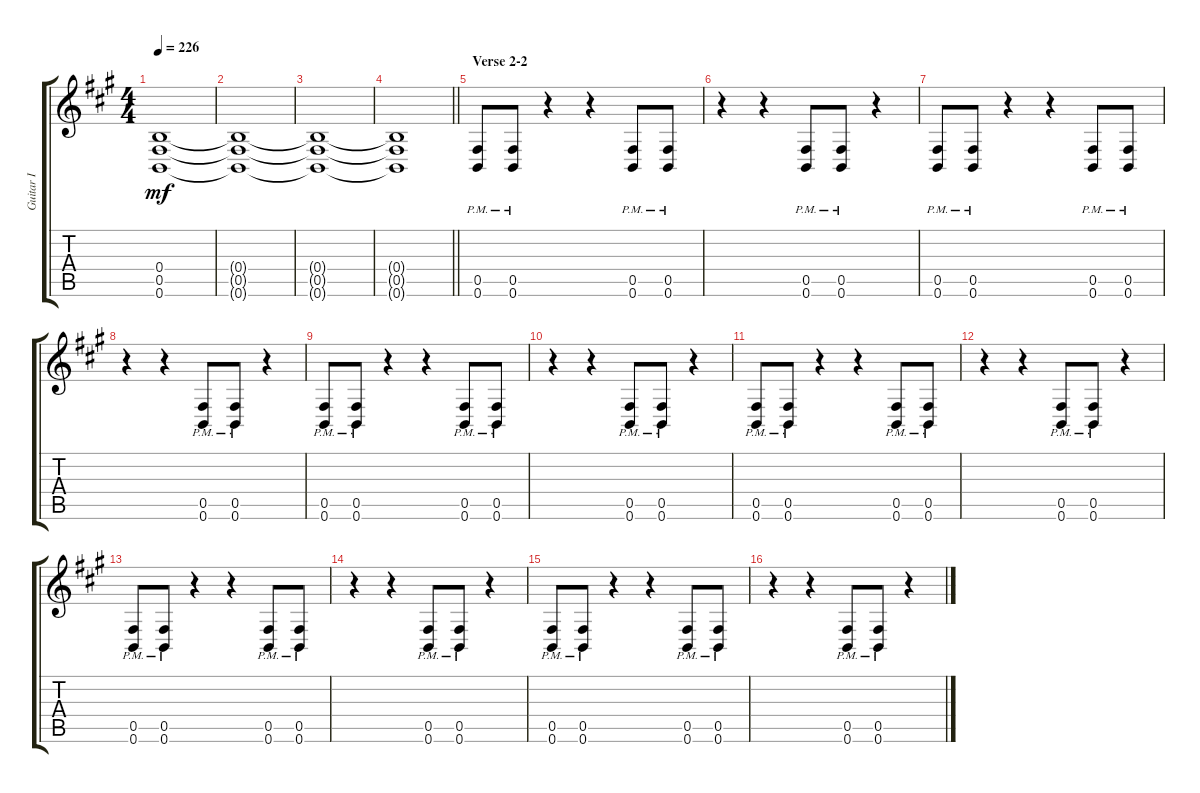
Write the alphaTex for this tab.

\track ("Guitar I" "Guitar I") {instrument distortionguitar}
\staff {score tabs}
\tuning (Db4 Ab3 E3 B2 Gb2 B1) {hide}
\ts (4 4)
\tempo 226
\clef g2
\ks a
(0.4 0.5 0.6).1{dy mf} |
(0.4{t} 0.5{t} 0.6{t}).1 |
(0.4{t} 0.5{t} 0.6{t}).1 |
\barLineRight lightlight
(0.4{t} 0.5{t} 0.6{t}).1 |
\section ("" "Verse 2-2")
(0.5{pm} 0.6{pm}).8 (0.5{pm} 0.6{pm}).8 r.4 r.4 (0.5{pm} 0.6{pm}).8 (0.5{pm} 0.6{pm}).8 |
r.4 r.4 (0.5{pm} 0.6{pm}).8 (0.5{pm} 0.6{pm}).8 r.4 |
(0.5{pm} 0.6{pm}).8 (0.5{pm} 0.6{pm}).8 r.4 r.4 (0.5{pm} 0.6{pm}).8 (0.5{pm} 0.6{pm}).8 |
r.4 r.4 (0.5{pm} 0.6{pm}).8 (0.5{pm} 0.6{pm}).8 r.4 |
(0.5{pm} 0.6{pm}).8 (0.5{pm} 0.6{pm}).8 r.4 r.4 (0.5{pm} 0.6{pm}).8 (0.5{pm} 0.6{pm}).8 |
r.4 r.4 (0.5{pm} 0.6{pm}).8 (0.5{pm} 0.6{pm}).8 r.4 |
(0.5{pm} 0.6{pm}).8 (0.5{pm} 0.6{pm}).8 r.4 r.4 (0.5{pm} 0.6{pm}).8 (0.5{pm} 0.6{pm}).8 |
r.4 r.4 (0.5{pm} 0.6{pm}).8 (0.5{pm} 0.6{pm}).8 r.4 |
(0.5{pm} 0.6{pm}).8 (0.5{pm} 0.6{pm}).8 r.4 r.4 (0.5{pm} 0.6{pm}).8 (0.5{pm} 0.6{pm}).8 |
r.4 r.4 (0.5{pm} 0.6{pm}).8 (0.5{pm} 0.6{pm}).8 r.4 |
(0.5{pm} 0.6{pm}).8 (0.5{pm} 0.6{pm}).8 r.4 r.4 (0.5{pm} 0.6{pm}).8 (0.5{pm} 0.6{pm}).8 |
r.4 r.4 (0.5{pm} 0.6{pm}).8 (0.5{pm} 0.6{pm}).8 r.4
